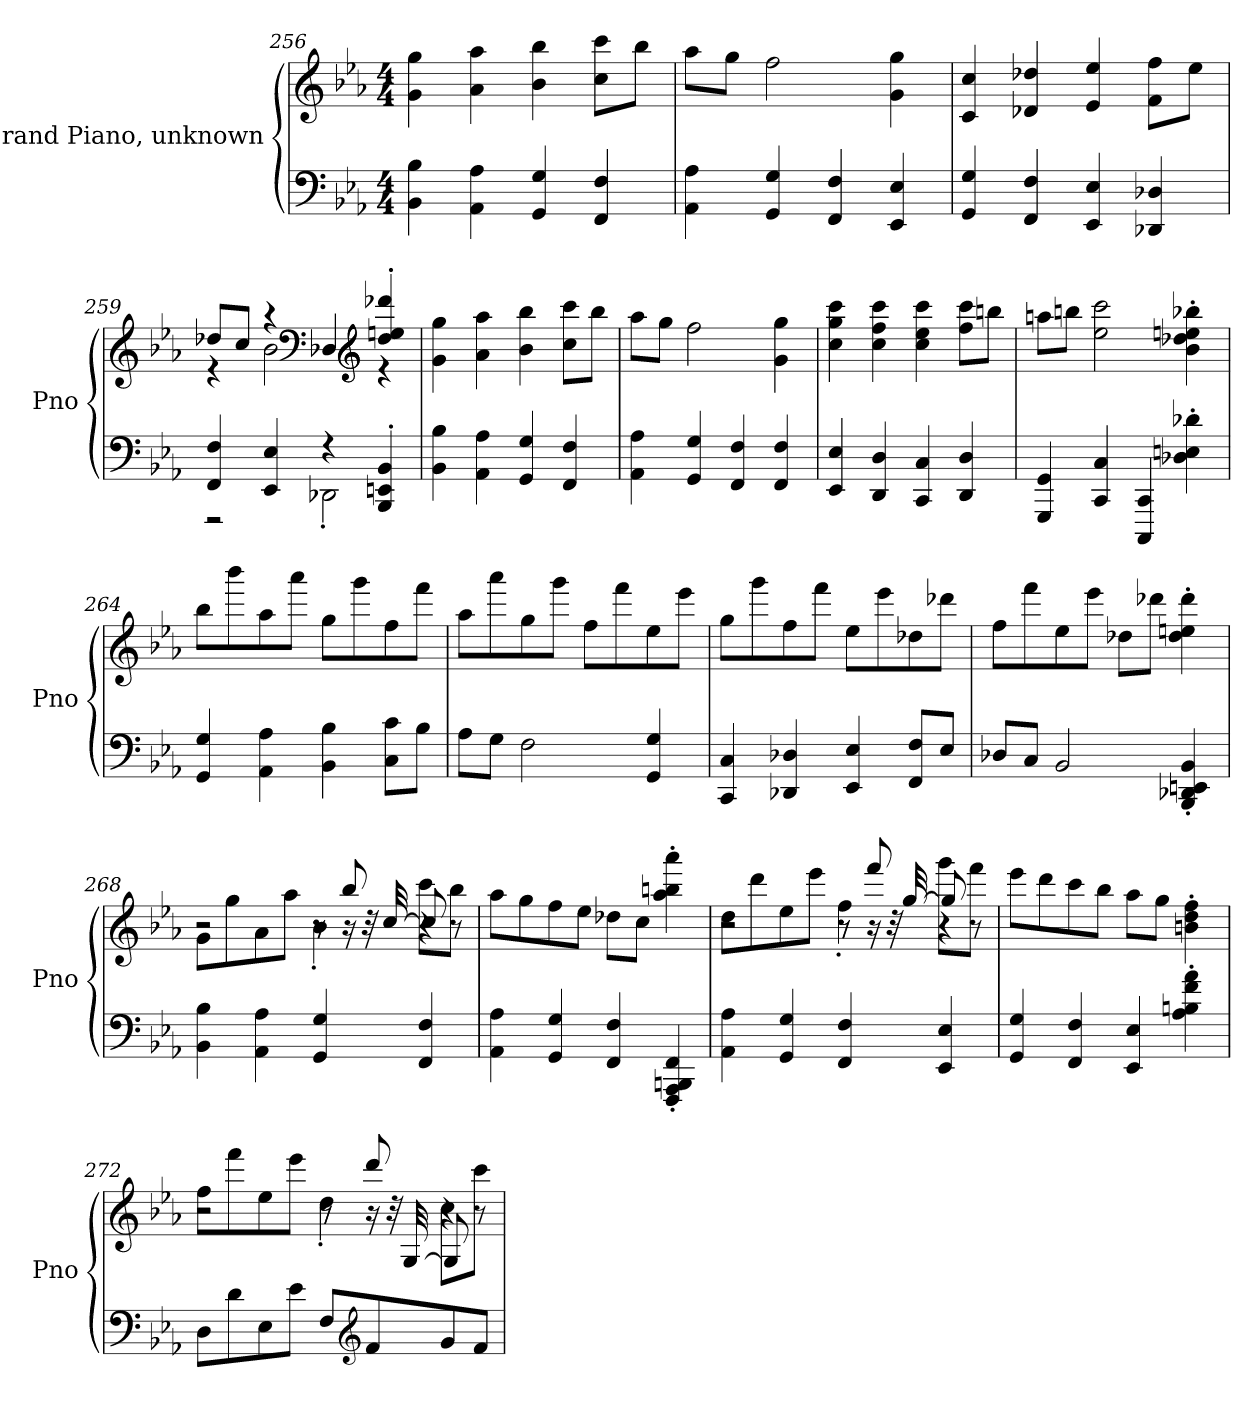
**kern	**kern
*part1	*part1
*staff2	*staff1
*I"Grand Piano, unknown	*
*I'Pno	*
*clefF4	*clefG2
*k[b-e-a-]	*k[b-e-a-]
*M4/4	*M4/4
=256	=256
4BB-\ 4B-\	4g\ 4gg\
4AA-\ 4A-\	4a-\ 4aa-\
4GG/ 4G/	4b-\ 4bb-\
4FF/ 4F/	8cc\ 8ccc\L
.	8bb-\J
=257	=257
4AA-\ 4A-\	8aa-\L
.	8gg\J
4GG/ 4G/	2ff\
4FF/ 4F/	.
4EE-/ 4E-/	4g\ 4gg\
=258	=258
4GG/ 4G/	4c/ 4cc/
4FF/ 4F/	4d-X/ 4dd-X/
4EE-/ 4E-/	4e-/ 4ee-/
4DD-X/ 4D-X/	8f\ 8ff\L
.	8ee-\J
=259	=259
*^	*^
4FF/ 4F/	2r	8dd-X/L	4r
.	.	8cc/J	.
4EE-/ 4E-/	.	4r	2b-\
*	*	*clefF4	*
4r	2DD-X'\	4D-X/	.
*	*	*clefG2	*
4BBB-/' 4EEn/' 4BB-/'	.	4dd-/' 4een/' 4ddd-X/'	4r
*v	*v	*	*
*	*v	*v
!!LO:LB:g=z
=260	=260
4BB-\ 4B-\	4g\ 4gg\
4AA-\ 4A-\	4a-\ 4aa-\
4GG/ 4G/	4b-\ 4bb-\
4FF/ 4F/	8cc\ 8ccc\L
.	8bb-\J
=261	=261
4AA-\ 4A-\	8aa-\L
.	8gg\J
4GG/ 4G/	2ff\
4FF/ 4F/	.
4FF/ 4F/	4g\ 4gg\
=262	=262
4EE-/ 4E-/	4cc\ 4gg\ 4ccc\
4DD/ 4D/	4cc\ 4ff\ 4ccc\
4CC/ 4C/	4cc\ 4ee-\ 4ccc\
4DD/ 4D/	8ff\ 8ccc\L
.	8bbn\J
=263	=263
4GGG/ 4GG/	8aan\L
.	8bbn\J
4CC/ 4C/	2ee-\ 2ccc\
4CCC/ 4CC/	.
4D-X\' 4En\' 4d-X\'	4b-\' 4dd-X\' 4een\' 4bb-X\'
=264	=264
4GG/ 4G/	8bb-\L
.	8bbb-\
4AA-\ 4A-\	8aa-\
.	8aaa-\J
4BB-\ 4B-\	8gg\L
.	8ggg\
8C\ 8c\L	8ff\
8B-\J	8fff\J
!!LO:PB:g=z
=265	=265
8A-\L	8aa-\L
8G\J	8aaa-\
2F\	8gg\
.	8ggg\J
.	8ff\L
.	8fff\
4GG/ 4G/	8ee-\
.	8eee-\J
=266	=266
4CC/ 4C/	8gg\L
.	8ggg\
4DD-X/ 4D-X/	8ff\
.	8fff\J
4EE-/ 4E-/	8ee-\L
.	8eee-\
8FF/ 8F/L	8dd-X\
8E-/J	8ddd-X\J
=267	=267
8D-X/L	8ff\L
8C/J	8fff\
2BB-/	8ee-\
.	8eee-\J
.	8dd-X\L
.	8ddd-X\J
4BBB-/' 4DD-X/' 4EEn/' 4BB-/'	4dd-\' 4een\' 4ddd-\'
=268	=268
*	*^
*	*	*^
4BB-\ 4B-\	2r	8g\L	2r
.	.	8gg\	.
4AA-\ 4A-\	.	8a-\	.
.	.	8aa-\J	.
4GG/ 4G/	8r	4b-'\	8r
.	8bb-/	.	16r
.	.	.	32r
.	.	.	[32cc/
4FF/ 4F/	4r	8ccc\L	8cc/]
.	.	8bb-\J	8r
*	*v	*v	*v
!!LO:LB:g=z
=269	=269
4AA-\ 4A-\	8aa-\L
.	8gg\
4GG/ 4G/	8ff\
.	8ee-\J
4FF/ 4F/	8dd-X\L
.	8cc\J
4FFF/' 4AAA-/' 4BBBn/' 4FF/'	4aa-\' 4bbn\' 4aaa-\'
=270	=270
*	*^
*	*	*^
4AA-\ 4A-\	2r	8dd\L	2r
.	.	8ddd\	.
4GG/ 4G/	.	8ee-\	.
.	.	8eee-\J	.
4FF/ 4F/	8r	4ff'\	8r
.	8fff/	.	16r
.	.	.	32r
.	.	.	[32gg/
4EE-/ 4E-/	4r	8ggg\L	8gg/]
.	.	8fff\J	8r
*	*v	*v	*v
=271	=271
4GG/ 4G/	8eee-\L
.	8ddd\
4FF/ 4F/	8ccc\
.	8bb-\J
4EE-/ 4E-/	8aa-\L
.	8gg\J
4A-\' 4Bn\' 4f\' 4a-\'	4bn\' 4dd\' 4ff\'
!!LO:LB:g=z
=272	=272
*	*^
*	*	*^
8D\L	2r	8ff\L	2r
8d\	.	8fff\	.
8E-\	.	8ee-\	.
8e-\J	.	8eee-\J	.
8F/L	8r	4dd'\	8r
*clefG2	*	*	*
8f/	8ddd/	.	16r
.	.	.	32r
.	.	.	[32G/
8g/	4r	8cc\L	8G/]
8f/J	.	8ccc\J	8r
*	*v	*v	*v
=	=
*-	*-
